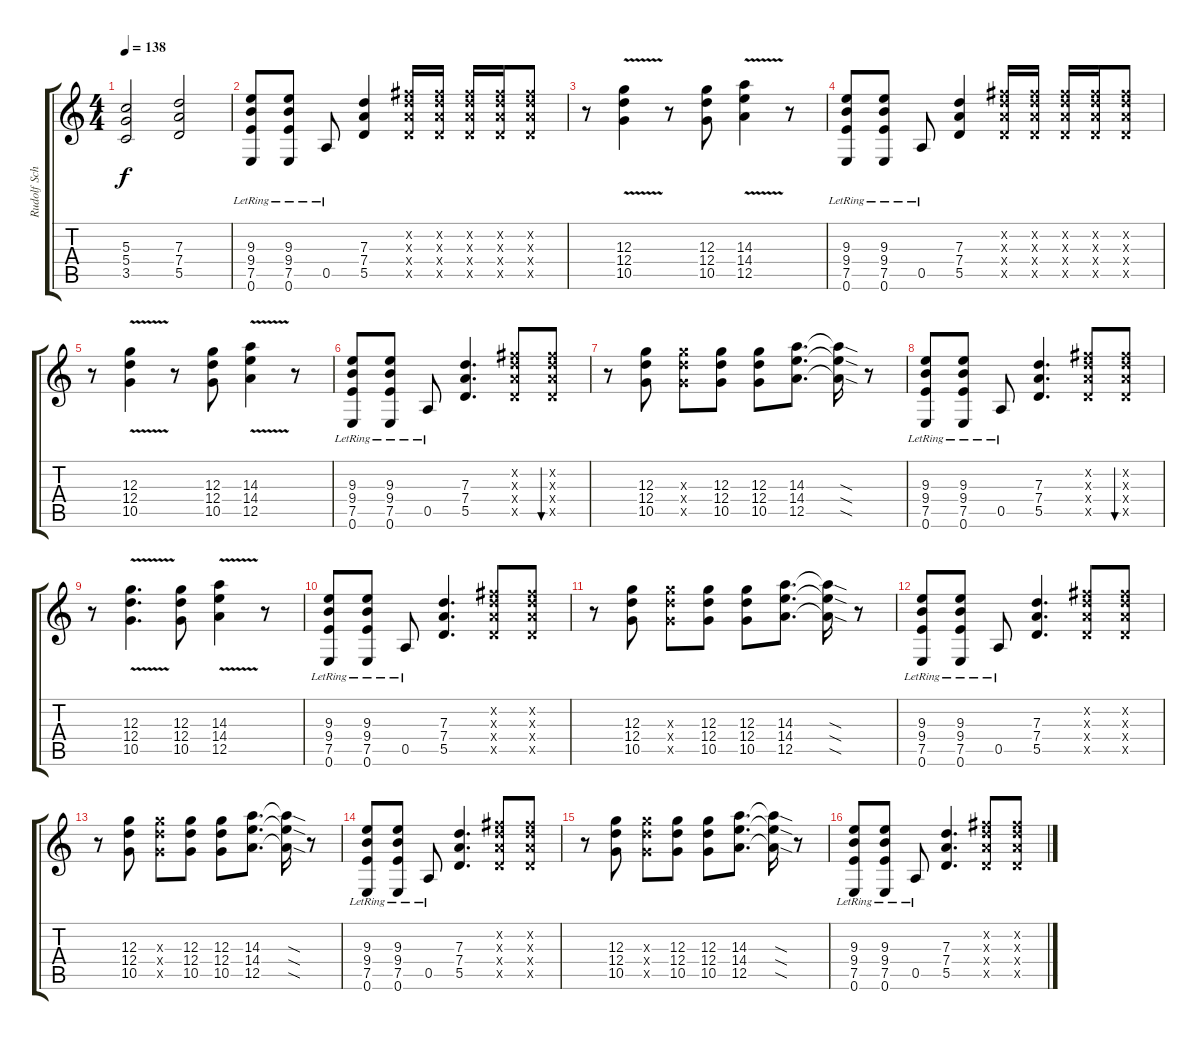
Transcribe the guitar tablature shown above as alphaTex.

\track ("Rudolf Schenker Guitar II" "Rudolf Sch") {instrument overdrivenguitar}
\staff {score tabs}
\tuning (E4 B3 G3 D3 A2 E2) {hide}
\ts (4 4)
\tempo 138
\clef g2
\ks c
(5.3 5.4 3.5).2{dy f} (7.3 7.4 5.5).2 |
(9.3{lr} 9.4{lr} 7.5{lr} 0.6).8 (9.3{lr} 9.4{lr} 7.5{lr} 0.6).8 0.5{lr}.8 (7.3 7.4 5.5).4 (7.2{x} 7.3{x} 7.4{x} 5.5{x}).16 (7.2{x} 7.3{x} 7.4{x} 5.5{x}).16 (7.2{x} 7.3{x} 7.4{x} 5.5{x}).16 (7.2{x} 7.3{x} 7.4{x} 5.5{x}).16 (7.2{x} 7.3{x} 7.4{x} 5.5{x}).8 |
r.8 (12.3 12.4 10.5{v}).4 r.8 (12.3 12.4 10.5).8 (14.3 14.4{v} 12.5).4 r.8 |
(9.3{lr} 9.4{lr} 7.5{lr} 0.6).8 (9.3{lr} 9.4{lr} 7.5{lr} 0.6).8 0.5{lr}.8 (7.3 7.4 5.5).4 (7.2{x} 7.3{x} 7.4{x} 5.5{x}).16 (7.2{x} 7.3{x} 7.4{x} 5.5{x}).16 (7.2{x} 7.3{x} 7.4{x} 5.5{x}).16 (7.2{x} 7.3{x} 7.4{x} 5.5{x}).16 (7.2{x} 7.3{x} 7.4{x} 5.5{x}).8 |
r.8 (12.3 12.4 10.5{v}).4 r.8 (12.3 12.4 10.5).8 (14.3 14.4{v} 12.5).4 r.8 |
(9.3{lr} 9.4{lr} 7.5{lr} 0.6).8 (9.3{lr} 9.4{lr} 7.5{lr} 0.6).8 0.5{lr}.8 (7.3 7.4 5.5).4{d} (7.2{x} 7.3{x} 7.4{x} 5.5{x}).8 (7.2{x} 7.3{x} 7.4{x} 5.5{x}).8{bu 60} |
r.8 (12.3 12.4 10.5).8 (12.3{x} 12.4{x} 10.5{x}).8 (12.3 12.4 10.5).8 (12.3 12.4 10.5).8 (14.3 14.4 12.5).8{d} (14.3{sod t} 14.4{sod t} 12.5{sod t}).16 r.8 |
(9.3{lr} 9.4{lr} 7.5{lr} 0.6).8 (9.3{lr} 9.4{lr} 7.5{lr} 0.6).8 0.5{lr}.8 (7.3 7.4 5.5).4{d} (7.2{x} 7.3{x} 7.4{x} 5.5{x}).8 (7.2{x} 7.3{x} 7.4{x} 5.5{x}).8{bu 60} |
r.8 (12.3 12.4 10.5{v}).4{d} (12.3 12.4 10.5).8 (14.3 14.4{v} 12.5).4 r.8 |
(9.3{lr} 9.4{lr} 7.5{lr} 0.6).8 (9.3{lr} 9.4{lr} 7.5{lr} 0.6).8 0.5{lr}.8 (7.3 7.4 5.5).4{d} (7.2{x} 7.3{x} 7.4{x} 5.5{x}).8 (7.2{x} 7.3{x} 7.4{x} 5.5{x}).8 |
r.8 (12.3 12.4 10.5).8 (12.3{x} 12.4{x} 10.5{x}).8 (12.3 12.4 10.5).8 (12.3 12.4 10.5).8 (14.3 14.4 12.5).8{d} (14.3{sod t} 14.4{sod t} 12.5{sod t}).16 r.8 |
(9.3{lr} 9.4{lr} 7.5{lr} 0.6).8 (9.3{lr} 9.4{lr} 7.5{lr} 0.6).8 0.5{lr}.8 (7.3 7.4 5.5).4{d} (7.2{x} 7.3{x} 7.4{x} 5.5{x}).8 (7.2{x} 7.3{x} 7.4{x} 5.5{x}).8 |
r.8 (12.3 12.4 10.5).8 (12.3{x} 12.4{x} 10.5{x}).8 (12.3 12.4 10.5).8 (12.3 12.4 10.5).8 (14.3 14.4 12.5).8{d} (14.3{sod t} 14.4{sod t} 12.5{sod t}).16 r.8 |
(9.3{lr} 9.4{lr} 7.5{lr} 0.6).8 (9.3{lr} 9.4{lr} 7.5{lr} 0.6).8 0.5{lr}.8 (7.3 7.4 5.5).4{d} (7.2{x} 7.3{x} 7.4{x} 5.5{x}).8 (7.2{x} 7.3{x} 7.4{x} 5.5{x}).8 |
r.8 (12.3 12.4 10.5).8 (12.3{x} 12.4{x} 10.5{x}).8 (12.3 12.4 10.5).8 (12.3 12.4 10.5).8 (14.3 14.4 12.5).8{d} (14.3{sod t} 14.4{sod t} 12.5{sod t}).16 r.8 |
(9.3{lr} 9.4{lr} 7.5{lr} 0.6).8 (9.3{lr} 9.4{lr} 7.5{lr} 0.6).8 0.5{lr}.8 (7.3 7.4 5.5).4{d} (7.2{x} 7.3{x} 7.4{x} 5.5{x}).8 (7.2{x} 7.3{x} 7.4{x} 5.5{x}).8
